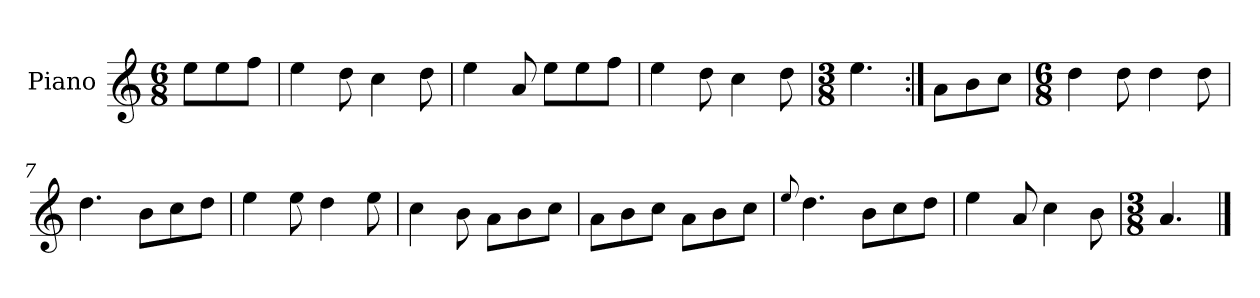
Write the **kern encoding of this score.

**kern
*part1
*staff1
*I"Piano
*I'Pno.
*clefG2
*k[]
*M6/8
=
8ee\L
8ee\
8ff\J
=1
4ee\
8dd\
4cc\
8dd\
=2
4ee\
8a/
8ee\L
8ee\
8ff\J
=3
4ee\
8dd\
4cc\
8dd\
=4
*M3/8
4.ee\
=5:|!
8a\L
8b\
8cc\J
=6
*M6/8
4dd\
8dd\
4dd\
8dd\
=7
4.dd\
8b\L
8cc\
8dd\J
=8
4ee\
8ee\
4dd\
8ee\
=9
4cc\
8b\
8a\L
8b\
8cc\J
!!LO:LB:g=z
=10
8a\L
8b\
8cc\J
8a\L
8b\
8cc\J
=11
8qqee/
4.dd\
8b\L
8cc\
8dd\J
=12
4ee\
8a/
4cc\
8b\
=13
*M3/8
4.a/
==
*-
